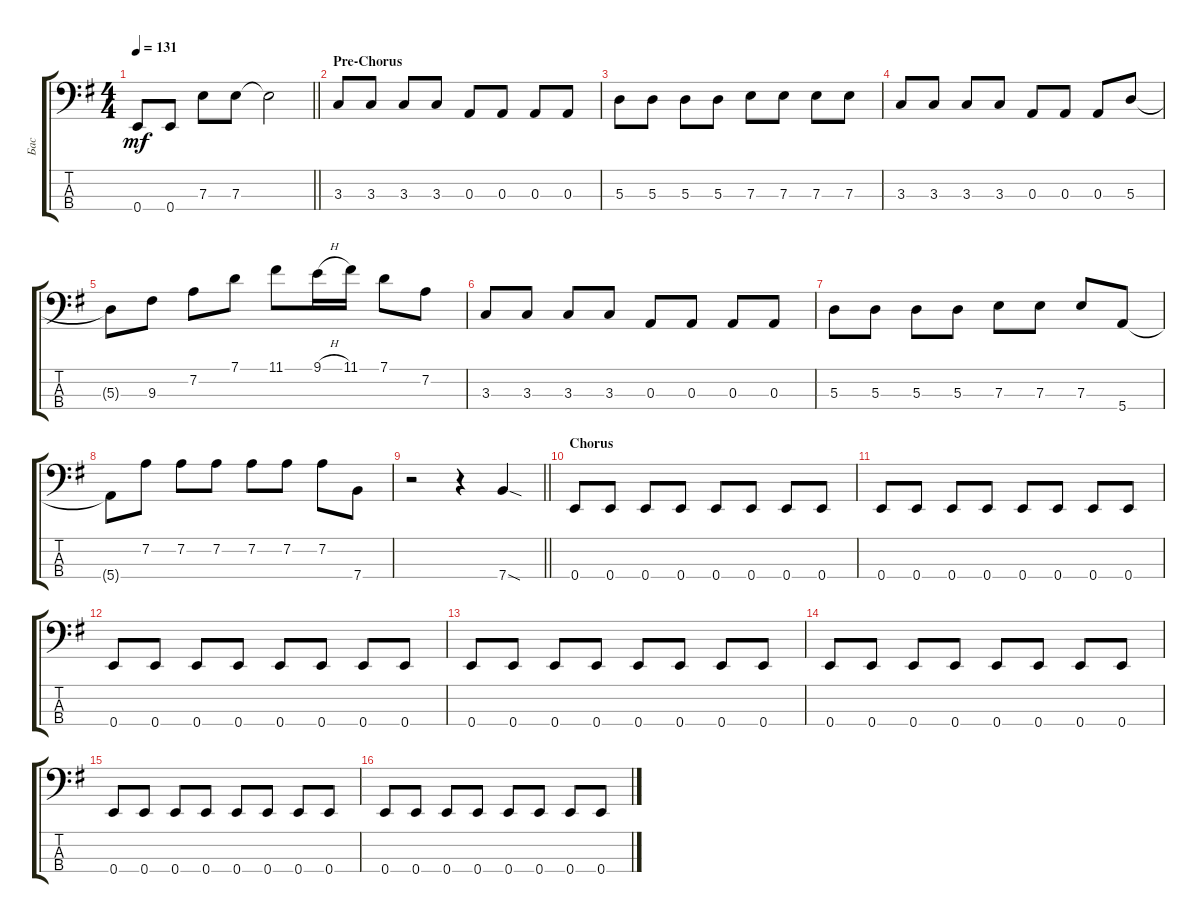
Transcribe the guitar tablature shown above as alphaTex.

\track ("Бас" "Бас") {instrument electricbassfinger}
\staff {score tabs}
\tuning (G2 D2 A1 E1) {hide}
\ts (4 4)
\tempo 131
\clef f4
\barLineRight lightlight
\ks eminor
0.4.8{dy mf} 0.4.8 7.3.8 7.3.8 7.3{t}.2 |
\section ("" "Pre-Chorus")
3.3.8 3.3.8 3.3.8 3.3.8 0.3.8 0.3.8 0.3.8 0.3.8 |
5.3.8 5.3.8 5.3.8 5.3.8 7.3.8 7.3.8 7.3.8 7.3.8 |
3.3.8 3.3.8 3.3.8 3.3.8 0.3.8 0.3.8 0.3.8 5.3.8 |
5.3{t}.8 9.3.8 7.2.8 7.1.8 11.1.8 9.1{h}.16 11.1.16 7.1.8 7.2.8 |
3.3.8 3.3.8 3.3.8 3.3.8 0.3.8 0.3.8 0.3.8 0.3.8 |
5.3.8 5.3.8 5.3.8 5.3.8 7.3.8 7.3.8 7.3.8 5.4.8 |
5.4{t}.8 7.2.8 7.2.8 7.2.8 7.2.8 7.2.8 7.2.8 7.4.8 |
\barLineRight lightlight
r.2 r.4 7.4{sod}.4 |
\section ("" "Chorus")
0.4.8 0.4.8 0.4.8 0.4.8 0.4.8 0.4.8 0.4.8 0.4.8 |
0.4.8 0.4.8 0.4.8 0.4.8 0.4.8 0.4.8 0.4.8 0.4.8 |
0.4.8 0.4.8 0.4.8 0.4.8 0.4.8 0.4.8 0.4.8 0.4.8 |
0.4.8 0.4.8 0.4.8 0.4.8 0.4.8 0.4.8 0.4.8 0.4.8 |
0.4.8 0.4.8 0.4.8 0.4.8 0.4.8 0.4.8 0.4.8 0.4.8 |
0.4.8 0.4.8 0.4.8 0.4.8 0.4.8 0.4.8 0.4.8 0.4.8 |
0.4.8 0.4.8 0.4.8 0.4.8 0.4.8 0.4.8 0.4.8 0.4.8
